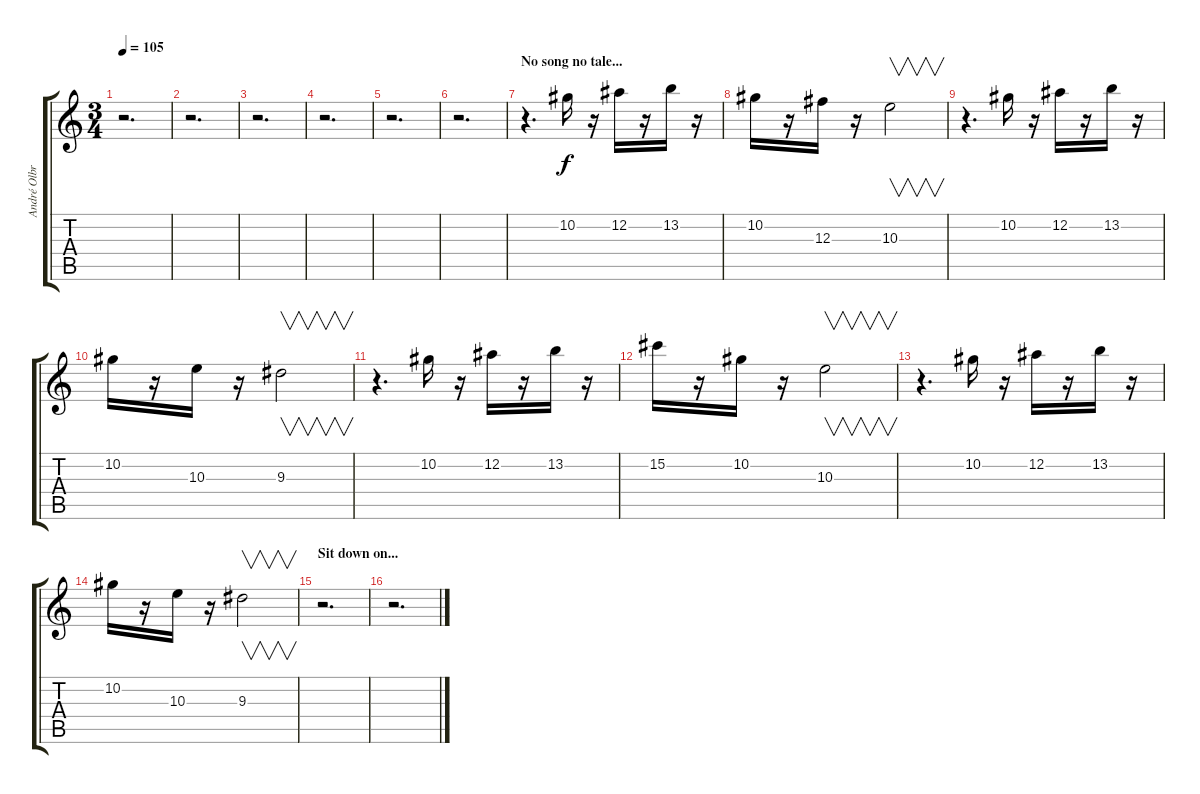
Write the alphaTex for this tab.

\track ("André Olbrich" "André Olbr") {instrument distortionguitar}
\staff {score tabs}
\tuning (Eb4 Bb3 Gb3 Db3 Ab2 Eb2) {hide}
\ts (3 4)
\tempo 105
\clef g2
\ks c
r.2{d dy f} |
r.2{d} |
r.2{d} |
r.2{d} |
r.2{d} |
r.2{d} |
\section ("" "No song no tale...")
r.4{d} 10.2.16 r.16 12.2.16 r.16 13.2.16 r.16 |
10.2.16 r.16 12.3.16 r.16 10.3.2{v} |
r.4{d} 10.2.16 r.16 12.2.16 r.16 13.2.16 r.16 |
10.2.16 r.16 10.3.16 r.16 9.3.2{v} |
r.4{d} 10.2.16 r.16 12.2.16 r.16 13.2.16 r.16 |
15.2.16 r.16 10.2.16 r.16 10.3.2{v} |
r.4{d} 10.2.16 r.16 12.2.16 r.16 13.2.16 r.16 |
10.2.16 r.16 10.3.16 r.16 9.3.2{v} |
\section ("" "Sit down on...")
r.2{d} |
r.2{d}
